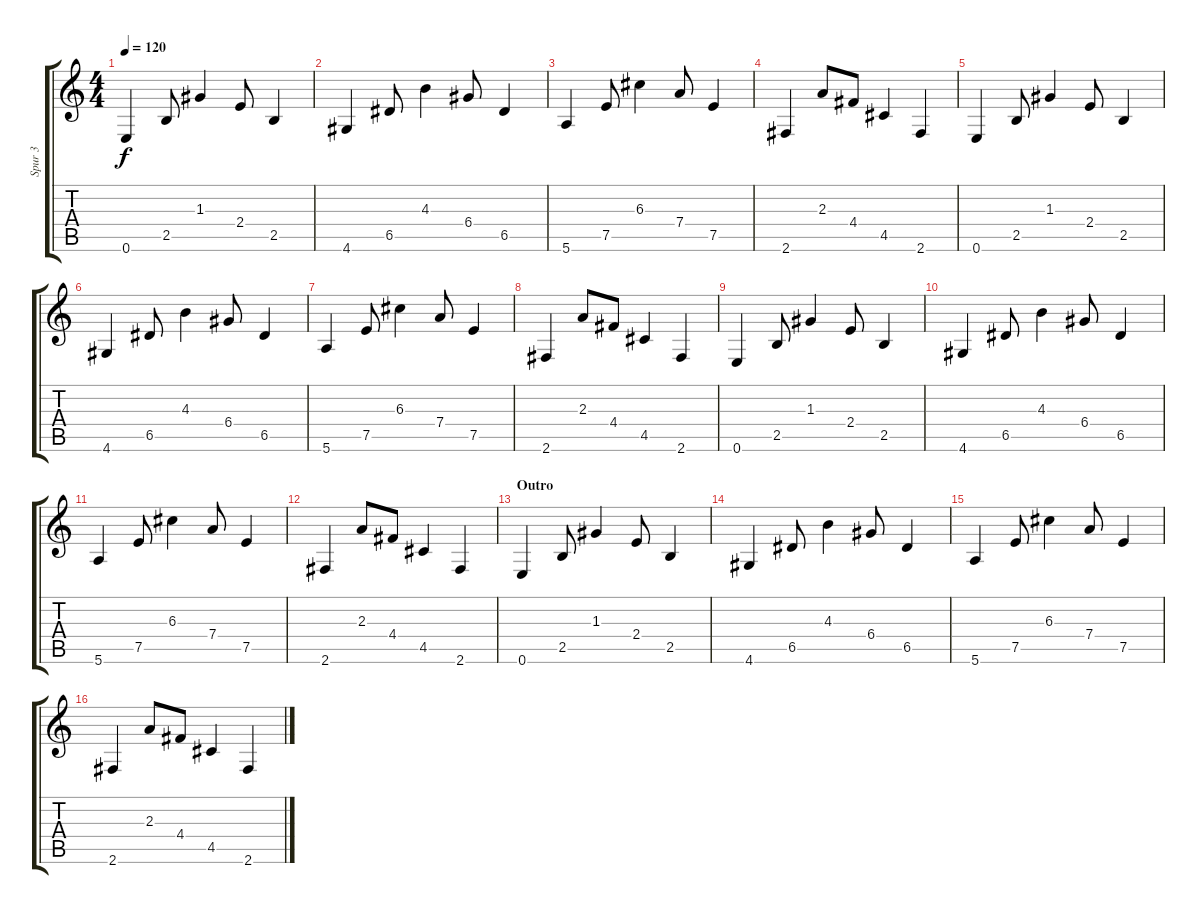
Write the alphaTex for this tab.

\track ("Spur 3" "Spur 3") {instrument electricguitarjazz}
\staff {score tabs}
\tuning (E4 B3 G3 D3 A2 E2) {hide}
\ts (4 4)
\tempo 120
\clef g2
\ks c
0.6.4{dy f} 2.5.8 1.3.4 2.4.8 2.5.4 |
4.6.4 6.5.8 4.3.4 6.4.8 6.5.4 |
5.6.4 7.5.8 6.3.4 7.4.8 7.5.4 |
2.6.4 2.3.8 4.4.8 4.5.4 2.6.4 |
0.6.4 2.5.8 1.3.4 2.4.8 2.5.4 |
4.6.4 6.5.8 4.3.4 6.4.8 6.5.4 |
5.6.4 7.5.8 6.3.4 7.4.8 7.5.4 |
2.6.4 2.3.8 4.4.8 4.5.4 2.6.4 |
0.6.4 2.5.8 1.3.4 2.4.8 2.5.4 |
4.6.4 6.5.8 4.3.4 6.4.8 6.5.4 |
5.6.4 7.5.8 6.3.4 7.4.8 7.5.4 |
2.6.4 2.3.8 4.4.8 4.5.4 2.6.4 |
\section ("" "Outro")
0.6.4 2.5.8 1.3.4 2.4.8 2.5.4 |
4.6.4 6.5.8 4.3.4 6.4.8 6.5.4 |
5.6.4 7.5.8 6.3.4 7.4.8 7.5.4 |
2.6.4 2.3.8 4.4.8 4.5.4 2.6.4
